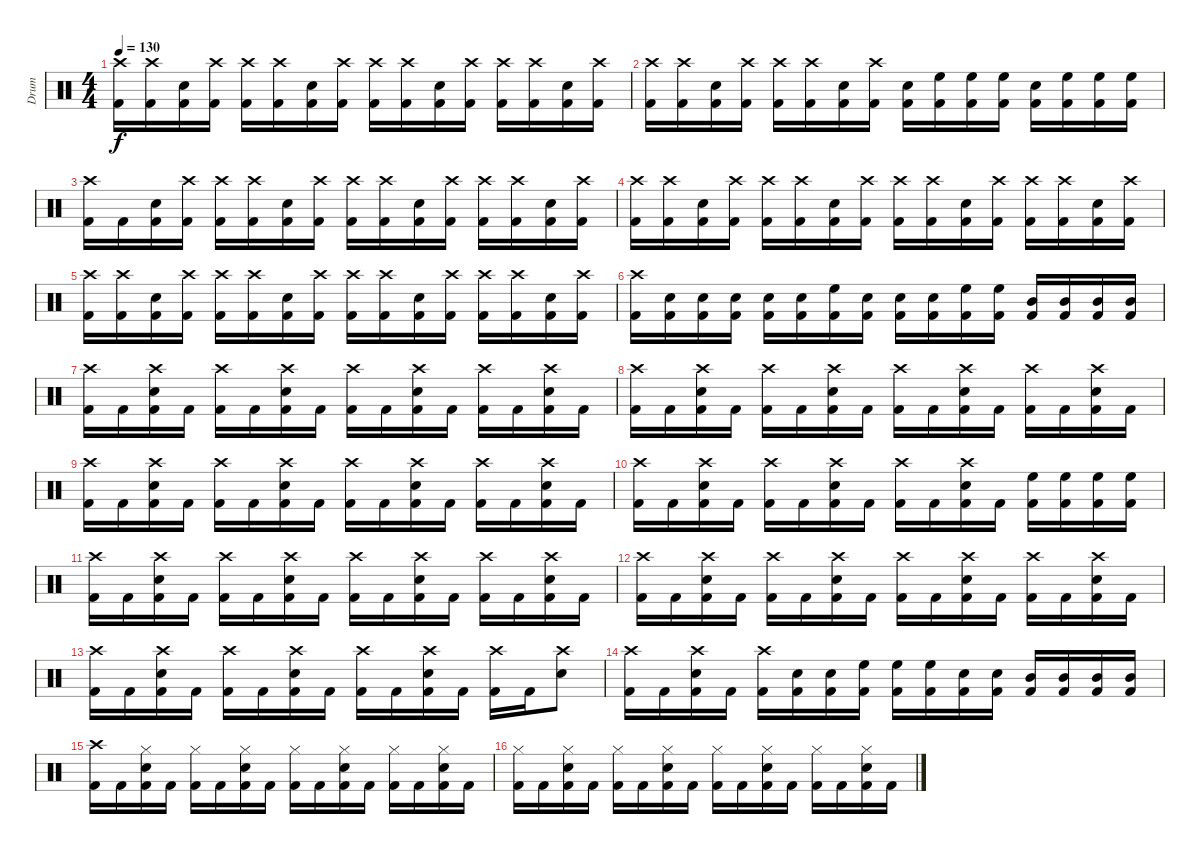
\track ("Drum" "Drum") {instrument percussion}
\staff {score}
\articulation defaults
\ts (4 4)
\tempo 130
\clef neutral
\ks c
("Kick (hit) 2" "Crash high (hit)").16{dy f} ("Kick (hit) 2" "Crash high (hit)").16 ("Kick (hit) 2" "Snare (hit) 2").16 ("Kick (hit) 2" "Crash high (hit)").16 ("Kick (hit) 2" "Crash high (hit)").16 ("Kick (hit) 2" "Crash high (hit)").16 ("Kick (hit) 2" "Snare (hit) 2").16 ("Kick (hit) 2" "Crash high (hit)").16 ("Kick (hit) 2" "Crash high (hit)").16 ("Kick (hit) 2" "Crash high (hit)").16 ("Kick (hit) 2" "Snare (hit) 2").16 ("Kick (hit) 2" "Crash high (hit)").16 ("Kick (hit) 2" "Crash high (hit)").16 ("Kick (hit) 2" "Crash high (hit)").16 ("Kick (hit) 2" "Snare (hit) 2").16 ("Kick (hit) 2" "Crash high (hit)").16 |
("Kick (hit) 2" "Crash high (hit)").16 ("Kick (hit) 2" "Crash high (hit)").16 ("Kick (hit) 2" "Snare (hit) 2").16 ("Kick (hit) 2" "Crash high (hit)").16 ("Kick (hit) 2" "Crash high (hit)").16 ("Kick (hit) 2" "Crash high (hit)").16 ("Kick (hit) 2" "Snare (hit) 2").16 ("Kick (hit) 2" "Crash high (hit)").16 ("Kick (hit) 2" "Snare (hit) 2").16 ("Kick (hit) 2" "High Floor Tom (hit)").16 ("Kick (hit) 2" "High Floor Tom (hit)").16 ("Kick (hit) 2" "High Floor Tom (hit)").16 ("Kick (hit) 2" "Snare (hit) 2").16 ("Kick (hit) 2" "High Floor Tom (hit)").16 ("Kick (hit) 2" "High Floor Tom (hit)").16 ("Kick (hit) 2" "High Floor Tom (hit)").16 |
("Crash high (hit)" "Kick (hit) 2").16 "Kick (hit) 2".16 ("Kick (hit) 2" "Snare (hit) 2").16 ("Kick (hit) 2" "Crash high (hit)").16 ("Kick (hit) 2" "Crash high (hit)").16 ("Kick (hit) 2" "Crash high (hit)").16 ("Kick (hit) 2" "Snare (hit) 2").16 ("Kick (hit) 2" "Crash high (hit)").16 ("Kick (hit) 2" "Crash high (hit)").16 ("Kick (hit) 2" "Crash high (hit)").16 ("Kick (hit) 2" "Snare (hit) 2").16 ("Kick (hit) 2" "Crash high (hit)").16 ("Kick (hit) 2" "Crash high (hit)").16 ("Kick (hit) 2" "Crash high (hit)").16 ("Kick (hit) 2" "Snare (hit) 2").16 ("Kick (hit) 2" "Crash high (hit)").16 |
("Kick (hit) 2" "Crash high (hit)").16 ("Kick (hit) 2" "Crash high (hit)").16 ("Kick (hit) 2" "Snare (hit) 2").16 ("Kick (hit) 2" "Crash high (hit)").16 ("Kick (hit) 2" "Crash high (hit)").16 ("Kick (hit) 2" "Crash high (hit)").16 ("Kick (hit) 2" "Snare (hit) 2").16 ("Kick (hit) 2" "Crash high (hit)").16 ("Kick (hit) 2" "Crash high (hit)").16 ("Kick (hit) 2" "Crash high (hit)").16 ("Kick (hit) 2" "Snare (hit) 2").16 ("Kick (hit) 2" "Crash high (hit)").16 ("Kick (hit) 2" "Crash high (hit)").16 ("Kick (hit) 2" "Crash high (hit)").16 ("Kick (hit) 2" "Snare (hit) 2").16 ("Kick (hit) 2" "Crash high (hit)").16 |
("Kick (hit) 2" "Crash high (hit)").16 ("Kick (hit) 2" "Crash high (hit)").16 ("Kick (hit) 2" "Snare (hit) 2").16 ("Kick (hit) 2" "Crash high (hit)").16 ("Kick (hit) 2" "Crash high (hit)").16 ("Kick (hit) 2" "Crash high (hit)").16 ("Kick (hit) 2" "Snare (hit) 2").16 ("Kick (hit) 2" "Crash high (hit)").16 ("Kick (hit) 2" "Crash high (hit)").16 ("Kick (hit) 2" "Crash high (hit)").16 ("Kick (hit) 2" "Snare (hit) 2").16 ("Kick (hit) 2" "Crash high (hit)").16 ("Kick (hit) 2" "Crash high (hit)").16 ("Kick (hit) 2" "Crash high (hit)").16 ("Kick (hit) 2" "Snare (hit) 2").16 ("Kick (hit) 2" "Crash high (hit)").16 |
("Crash high (hit)" "Kick (hit) 2").16 ("Kick (hit) 2" "Snare (hit) 2").16 ("Kick (hit) 2" "Snare (hit) 2").16 ("Kick (hit) 2" "Snare (hit) 2").16 ("Kick (hit) 2" "Snare (hit) 2").16 ("Kick (hit) 2" "Snare (hit) 2").16 ("High Floor Tom (hit)" "Kick (hit) 2").16 ("Kick (hit) 2" "Snare (hit) 2").16 ("Kick (hit) 2" "Snare (hit) 2").16 ("Kick (hit) 2" "Snare (hit) 2").16 ("High Floor Tom (hit)" "Kick (hit) 2").16 ("High Floor Tom (hit)" "Kick (hit) 2").16 ("Mid Tom (hit)" "Kick (hit) 2").16 ("Mid Tom (hit)" "Kick (hit) 2").16 ("Mid Tom (hit)" "Kick (hit) 2").16 ("Mid Tom (hit)" "Kick (hit) 2").16 |
("Kick (hit) 2" "Crash high (hit)").16 "Kick (hit) 2".16 ("Kick (hit) 2" "Crash high (hit)" "Snare (hit) 2").16 "Kick (hit) 2".16 ("Kick (hit) 2" "Crash high (hit)").16 "Kick (hit) 2".16 ("Kick (hit) 2" "Crash high (hit)" "Snare (hit) 2").16 "Kick (hit) 2".16 ("Kick (hit) 2" "Crash high (hit)").16 "Kick (hit) 2".16 ("Kick (hit) 2" "Crash high (hit)" "Snare (hit) 2").16 "Kick (hit) 2".16 ("Kick (hit) 2" "Crash high (hit)").16 "Kick (hit) 2".16 ("Kick (hit) 2" "Crash high (hit)" "Snare (hit) 2").16 "Kick (hit) 2".16 |
("Kick (hit) 2" "Crash high (hit)").16 "Kick (hit) 2".16 ("Kick (hit) 2" "Crash high (hit)" "Snare (hit) 2").16 "Kick (hit) 2".16 ("Kick (hit) 2" "Crash high (hit)").16 "Kick (hit) 2".16 ("Kick (hit) 2" "Crash high (hit)" "Snare (hit) 2").16 "Kick (hit) 2".16 ("Kick (hit) 2" "Crash high (hit)").16 "Kick (hit) 2".16 ("Kick (hit) 2" "Crash high (hit)" "Snare (hit) 2").16 "Kick (hit) 2".16 ("Kick (hit) 2" "Crash high (hit)").16 "Kick (hit) 2".16 ("Kick (hit) 2" "Crash high (hit)" "Snare (hit) 2").16 "Kick (hit) 2".16 |
("Kick (hit) 2" "Crash high (hit)").16 "Kick (hit) 2".16 ("Kick (hit) 2" "Crash high (hit)" "Snare (hit) 2").16 "Kick (hit) 2".16 ("Kick (hit) 2" "Crash high (hit)").16 "Kick (hit) 2".16 ("Kick (hit) 2" "Crash high (hit)" "Snare (hit) 2").16 "Kick (hit) 2".16 ("Kick (hit) 2" "Crash high (hit)").16 "Kick (hit) 2".16 ("Kick (hit) 2" "Crash high (hit)" "Snare (hit) 2").16 "Kick (hit) 2".16 ("Kick (hit) 2" "Crash high (hit)").16 "Kick (hit) 2".16 ("Kick (hit) 2" "Crash high (hit)" "Snare (hit) 2").16 "Kick (hit) 2".16 |
("Kick (hit) 2" "Crash high (hit)").16 "Kick (hit) 2".16 ("Kick (hit) 2" "Crash high (hit)" "Snare (hit) 2").16 "Kick (hit) 2".16 ("Kick (hit) 2" "Crash high (hit)").16 "Kick (hit) 2".16 ("Kick (hit) 2" "Crash high (hit)" "Snare (hit) 2").16 "Kick (hit) 2".16 ("Kick (hit) 2" "Crash high (hit)").16 "Kick (hit) 2".16 ("Kick (hit) 2" "Crash high (hit)" "Snare (hit) 2").16 "Kick (hit) 2".16 ("Kick (hit) 2" "High Floor Tom (hit)").16 ("Kick (hit) 2" "High Floor Tom (hit)").16 ("Kick (hit) 2" "High Floor Tom (hit)").16 ("Kick (hit) 2" "High Floor Tom (hit)").16 |
("Kick (hit) 2" "Crash high (hit)").16 "Kick (hit) 2".16 ("Kick (hit) 2" "Crash high (hit)" "Snare (hit) 2").16 "Kick (hit) 2".16 ("Kick (hit) 2" "Crash high (hit)").16 "Kick (hit) 2".16 ("Kick (hit) 2" "Crash high (hit)" "Snare (hit) 2").16 "Kick (hit) 2".16 ("Kick (hit) 2" "Crash high (hit)").16 "Kick (hit) 2".16 ("Kick (hit) 2" "Crash high (hit)" "Snare (hit) 2").16 "Kick (hit) 2".16 ("Kick (hit) 2" "Crash high (hit)").16 "Kick (hit) 2".16 ("Kick (hit) 2" "Crash high (hit)" "Snare (hit) 2").16 "Kick (hit) 2".16 |
("Kick (hit) 2" "Crash high (hit)").16 "Kick (hit) 2".16 ("Kick (hit) 2" "Crash high (hit)" "Snare (hit) 2").16 "Kick (hit) 2".16 ("Kick (hit) 2" "Crash high (hit)").16 "Kick (hit) 2".16 ("Kick (hit) 2" "Crash high (hit)" "Snare (hit) 2").16 "Kick (hit) 2".16 ("Kick (hit) 2" "Crash high (hit)").16 "Kick (hit) 2".16 ("Kick (hit) 2" "Crash high (hit)" "Snare (hit) 2").16 "Kick (hit) 2".16 ("Kick (hit) 2" "Crash high (hit)").16 "Kick (hit) 2".16 ("Kick (hit) 2" "Crash high (hit)" "Snare (hit) 2").16 "Kick (hit) 2".16 |
("Kick (hit) 2" "Crash high (hit)").16 "Kick (hit) 2".16 ("Kick (hit) 2" "Crash high (hit)" "Snare (hit) 2").16 "Kick (hit) 2".16 ("Kick (hit) 2" "Crash high (hit)").16 "Kick (hit) 2".16 ("Kick (hit) 2" "Crash high (hit)" "Snare (hit) 2").16 "Kick (hit) 2".16 ("Kick (hit) 2" "Crash high (hit)").16 "Kick (hit) 2".16 ("Kick (hit) 2" "Crash high (hit)" "Snare (hit) 2").16 "Kick (hit) 2".16 ("Kick (hit) 2" "Crash high (hit)").16 "Kick (hit) 2".16 ("Crash high (hit)" "Snare (hit) 2").8 |
("Crash high (hit)" "Kick (hit) 2").16 "Kick (hit) 2".16 ("Crash high (hit)" "Snare (hit) 2" "Kick (hit) 2").16 "Kick (hit) 2".16 ("Kick (hit) 2" "Crash high (hit)").16 ("Kick (hit) 2" "Snare (hit) 2").16 ("Kick (hit) 2" "Snare (hit) 2").16 ("Kick (hit) 2" "High Floor Tom (hit)").16 ("Kick (hit) 2" "High Floor Tom (hit)").16 ("Kick (hit) 2" "High Floor Tom (hit)").16 ("Kick (hit) 2" "Snare (hit) 2").16 ("Kick (hit) 2" "Snare (hit) 2").16 ("Kick (hit) 2" "Mid Tom (hit)").16 ("Kick (hit) 2" "Mid Tom (hit)").16 ("Kick (hit) 2" "Mid Tom (hit)").16 ("Kick (hit) 2" "Mid Tom (hit)").16 |
("Kick (hit) 2" "Crash high (hit)").16 "Kick (hit) 2".16 ("Kick (hit) 2" "Hi-Hat (closed)" "Snare (hit) 2").16 "Kick (hit) 2".16 ("Kick (hit) 2" "Hi-Hat (closed)").16 "Kick (hit) 2".16 ("Kick (hit) 2" "Hi-Hat (closed)" "Snare (hit) 2").16 "Kick (hit) 2".16 ("Kick (hit) 2" "Hi-Hat (closed)").16 "Kick (hit) 2".16 ("Kick (hit) 2" "Hi-Hat (closed)" "Snare (hit) 2").16 "Kick (hit) 2".16 ("Kick (hit) 2" "Hi-Hat (closed)").16 "Kick (hit) 2".16 ("Kick (hit) 2" "Hi-Hat (closed)" "Snare (hit) 2").16 "Kick (hit) 2".16 |
("Kick (hit) 2" "Hi-Hat (closed)").16 "Kick (hit) 2".16 ("Kick (hit) 2" "Hi-Hat (closed)" "Snare (hit) 2").16 "Kick (hit) 2".16 ("Kick (hit) 2" "Hi-Hat (closed)").16 "Kick (hit) 2".16 ("Kick (hit) 2" "Hi-Hat (closed)" "Snare (hit) 2").16 "Kick (hit) 2".16 ("Kick (hit) 2" "Hi-Hat (closed)").16 "Kick (hit) 2".16 ("Kick (hit) 2" "Hi-Hat (closed)" "Snare (hit) 2").16 "Kick (hit) 2".16 ("Kick (hit) 2" "Hi-Hat (closed)").16 "Kick (hit) 2".16 ("Kick (hit) 2" "Hi-Hat (closed)" "Snare (hit) 2").16 "Kick (hit) 2".16
